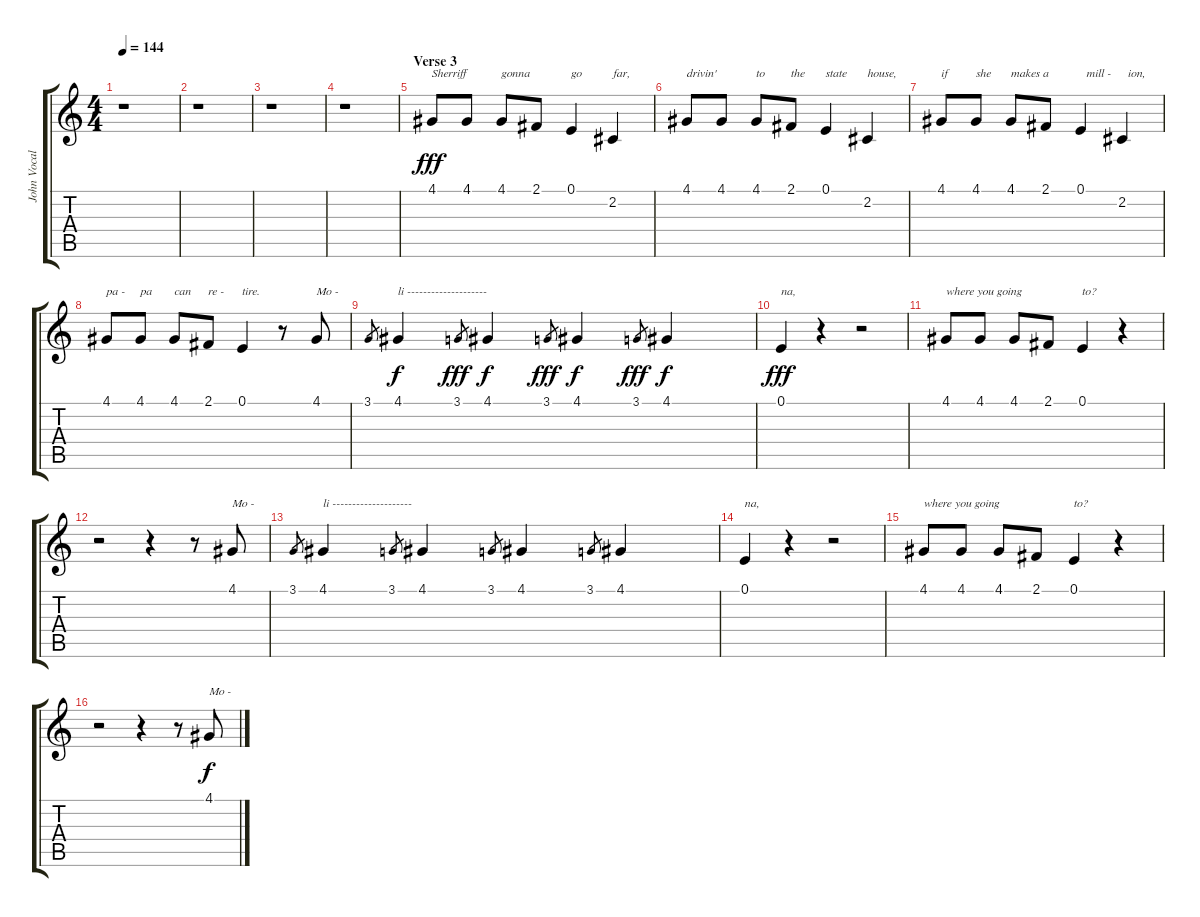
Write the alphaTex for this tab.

\track ("John Vocals" "John Vocal") {instrument altosax}
\staff {score tabs}
\tuning (E4 B3 G3 D3 A2 E2) {hide}
\ts (4 4)
\tempo 144
\clef g2
\ks c
r.1{dy fff} |
r.1 |
r.1 |
r.1 |
\section ("" "Verse 3")
4.1.8{txt "Sherriff"} 4.1.8{txt " "} 4.1.8{txt "gonna"} 2.1.8{txt " "} 0.1.4{txt "go"} 2.2.4{txt "far,"} |
4.1.8{txt "drivin'"} 4.1.8 4.1.8{txt "to"} 2.1.8{txt "the"} 0.1.4{txt "state"} 2.2.4{txt "house,"} |
4.1.8{txt "if"} 4.1.8{txt "she"} 4.1.8{txt "makes a"} 2.1.8{txt " "} 0.1.4{txt "  mill -"} 2.2.4{txt "  ion,"} |
4.1.8{txt "pa -"} 4.1.8{txt "pa"} 4.1.8{txt "can"} 2.1.8{txt "re -"} 0.1.4{txt "tire."} r.8{txt " "} 4.1.8{txt "Mo -"} |
3.1.8{gr} 4.1.4{txt "li --------------------" dy f} 3.1.8{gr dy fff} 4.1.4{dy f} 3.1.8{gr dy fff} 4.1.4{dy f} 3.1.8{gr dy fff} 4.1.4{dy f} |
0.1.4{txt "na," dy fff} r.4 r.2 |
4.1.8{txt "where you going"} 4.1.8 4.1.8 2.1.8 0.1.4{txt "to?"} r.4 |
r.2 r.4 r.8 4.1.8{txt "Mo -"} |
3.1.8{gr} 4.1.4{txt "li --------------------"} 3.1.8{gr} 4.1.4 3.1.8{gr} 4.1.4 3.1.8{gr} 4.1.4 |
0.1.4{txt "na,"} r.4 r.2 |
4.1.8{txt "where you going"} 4.1.8 4.1.8 2.1.8 0.1.4{txt "to?"} r.4 |
r.2 r.4 r.8 4.1.8{txt "Mo -" dy f}
